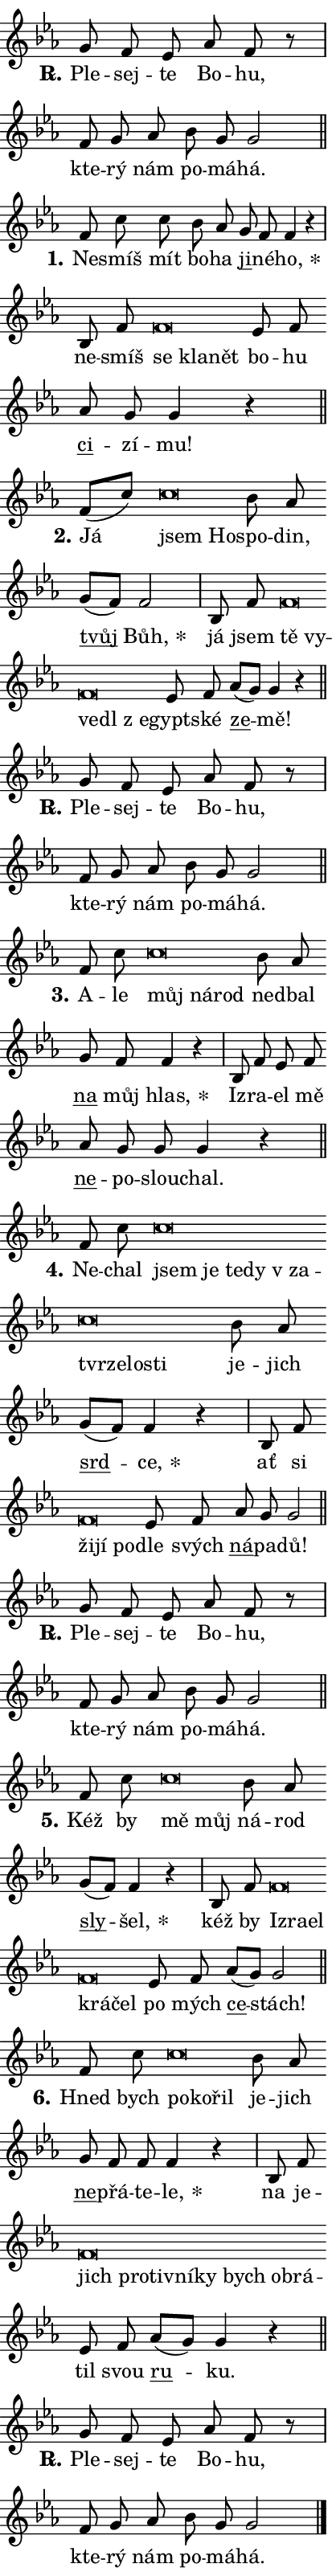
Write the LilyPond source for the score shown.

\version "2.24.0"
\header { tagline = "" }
\paper {
  indent = 0\cm
  top-margin = 0\cm
  right-margin = 0.13\cm % to fit lyric hyphens
  bottom-margin = 0\cm
  left-margin = 0\cm
  paper-width = 7\cm
  page-breaking = #ly:one-page-breaking
  system-system-spacing.basic-distance = #11
  score-system-spacing.basic-distance = #11
  ragged-last = ##f
}


%% Author: Thomas Morley
%% https://lists.gnu.org/archive/html/lilypond-user/2020-05/msg00002.html
#(define (line-position grob)
"Returns position of @var[grob} in current system:
   @code{'start}, if at first time-step
   @code{'end}, if at last time-step
   @code{'middle} otherwise
"
  (let* ((col (ly:item-get-column grob))
         (ln (ly:grob-object col 'left-neighbor))
         (rn (ly:grob-object col 'right-neighbor))
         (col-to-check-left (if (ly:grob? ln) ln col))
         (col-to-check-right (if (ly:grob? rn) rn col))
         (break-dir-left
           (and
             (ly:grob-property col-to-check-left 'non-musical #f)
             (ly:item-break-dir col-to-check-left)))
         (break-dir-right
           (and
             (ly:grob-property col-to-check-right 'non-musical #f)
             (ly:item-break-dir col-to-check-right))))
        (cond ((eqv? 1 break-dir-left) 'start)
              ((eqv? -1 break-dir-right) 'end)
              (else 'middle))))

#(define (tranparent-at-line-position vctor)
  (lambda (grob)
  "Relying on @code{line-position} select the relevant enry from @var{vctor}.
Used to determine transparency,"
    (case (line-position grob)
      ((end) (not (vector-ref vctor 0)))
      ((middle) (not (vector-ref vctor 1)))
      ((start) (not (vector-ref vctor 2))))))

noteHeadBreakVisibility =
#(define-music-function (break-visibility)(vector?)
"Makes @code{NoteHead}s transparent relying on @var{break-visibility}"
#{
  \override NoteHead.transparent =
    #(tranparent-at-line-position break-visibility)
#})

#(define delete-ledgers-for-transparent-note-heads
  (lambda (grob)
    "Reads whether a @code{NoteHead} is transparent.
If so this @code{NoteHead} is removed from @code{'note-heads} from
@var{grob}, which is supposed to be @code{LedgerLineSpanner}.
As a result ledgers are not printed for this @code{NoteHead}"
    (let* ((nhds-array (ly:grob-object grob 'note-heads))
           (nhds-list
             (if (ly:grob-array? nhds-array)
                 (ly:grob-array->list nhds-array)
                 '()))
           ;; Relies on the transparent-property being done before
           ;; Staff.LedgerLineSpanner.after-line-breaking is executed.
           ;; This is fragile ...
           (to-keep
             (remove
               (lambda (nhd)
                 (ly:grob-property nhd 'transparent #f))
               nhds-list)))
      ;; TODO find a better method to iterate over grob-arrays, similiar
      ;; to filter/remove etc for lists
      ;; For now rebuilt from scratch
      (set! (ly:grob-object grob 'note-heads)  '())
      (for-each
        (lambda (nhd)
          (ly:pointer-group-interface::add-grob grob 'note-heads nhd))
        to-keep))))

squashNotes = {
  \override NoteHead.X-extent = #'(-0.2 . 0.2)
  \override NoteHead.Y-extent = #'(-0.75 . 0)
  \override NoteHead.stencil =
    #(lambda (grob)
       (let ((pos (ly:grob-property grob 'staff-position)))
         (begin
           (if (< pos -7) (display "ERROR: Lower brevis then expected\n") (display ""))
           (if (<= pos -6) ly:text-interface::print ly:note-head::print))))
}
unSquashNotes = {
  \revert NoteHead.X-extent
  \revert NoteHead.Y-extent
  \revert NoteHead.stencil
}

hideNotes = \noteHeadBreakVisibility #begin-of-line-visible
unHideNotes = \noteHeadBreakVisibility #all-visible

% work-around for resetting accidentals
% https://lilypond.org/doc/v2.23/Documentation/notation/displaying-rhythms#unmetered-music
cadenzaMeasure = {
  \cadenzaOff
  \partial 1024 s1024
  \cadenzaOn
}

#(define-markup-command (accent layout props text) (markup?)
  "Underline accented syllable"
  (interpret-markup layout props
    #{\markup \override #'(offset . 4.3) \underline { #text }#}))

responsum = \markup \concat {
  "R" \hspace #-1.05 \path #0.1 #'((moveto 0 0.07) (lineto 0.9 0.8)) \hspace #0.05 "."
}

spaceSize = #0.6828661417322834 % exact space size for TeX Gyre Schola

\layout {
  \context {
    \Staff
    \remove "Time_signature_engraver"
    \override LedgerLineSpanner.after-line-breaking = #delete-ledgers-for-transparent-note-heads
  }
  \context {
    \Lyrics {
      \override LyricSpace.minimum-distance = \spaceSize
      \override LyricText.font-name = #"TeX Gyre Schola"
      \override LyricText.font-size = 1
      \override StanzaNumber.font-name = #"TeX Gyre Schola Bold"
      \override StanzaNumber.font-size = 1
    }
  }
  \context {
    \Score 
    \override NoteHead.text =
      #(lambda (grob) 
        (let ((pos (ly:grob-property grob 'staff-position)))
          #{\markup {
            \combine
              \halign #-0.55 \raise #(if (= pos -6) 0 0.5) \override #'(thickness . 2) \draw-line #'(3.2 . 0)
              \musicglyph "noteheads.sM1"
          }#}))
  }
}

% magnetic-lyrics.ily
%
%   written by
%     Jean Abou Samra <jean@abou-samra.fr>
%     Werner Lemberg <wl@gnu.org>
%
%   adapted by
%     Jiri Hon <jiri.hon@gmail.com>
%
% Version 2022-Apr-15

% https://www.mail-archive.com/lilypond-user@gnu.org/msg149350.html

#(define (Left_hyphen_pointer_engraver context)
   "Collect syllable-hyphen-syllable occurrences in lyrics and store
them in properties.  This engraver only looks to the left.  For
example, if the lyrics input is @code{foo -- bar}, it does the
following.

@itemize @bullet
@item
Set the @code{text} property of the @code{LyricHyphen} grob between
@q{foo} and @q{bar} to @code{foo}.

@item
Set the @code{left-hyphen} property of the @code{LyricText} grob with
text @q{foo} to the @code{LyricHyphen} grob between @q{foo} and
@q{bar}.
@end itemize

Use this auxiliary engraver in combination with the
@code{lyric-@/text::@/apply-@/magnetic-@/offset!} hook."
   (let ((hyphen #f)
         (text #f))
     (make-engraver
      (acknowledgers
       ((lyric-syllable-interface engraver grob source-engraver)
        (set! text grob)))
      (end-acknowledgers
       ((lyric-hyphen-interface engraver grob source-engraver)
        ;(when (not (grob::has-interface grob 'lyric-space-interface))
          (set! hyphen grob)));)
      ((stop-translation-timestep engraver)
       (when (and text hyphen)
         (ly:grob-set-object! text 'left-hyphen hyphen))
       (set! text #f)
       (set! hyphen #f)))))

#(define (lyric-text::apply-magnetic-offset! grob)
   "If the space between two syllables is less than the value in
property @code{LyricText@/.details@/.squash-threshold}, move the right
syllable to the left so that it gets concatenated with the left
syllable.

Use this function as a hook for
@code{LyricText@/.after-@/line-@/breaking} if the
@code{Left_@/hyphen_@/pointer_@/engraver} is active."
   (let ((hyphen (ly:grob-object grob 'left-hyphen #f)))
     (when hyphen
       (let ((left-text (ly:spanner-bound hyphen LEFT)))
         (when (grob::has-interface left-text 'lyric-syllable-interface)
           (let* ((common (ly:grob-common-refpoint grob left-text X))
                  (this-x-ext (ly:grob-extent grob common X))
                  (left-x-ext
                   (begin
                     ;; Trigger magnetism for left-text.
                     (ly:grob-property left-text 'after-line-breaking)
                     (ly:grob-extent left-text common X)))
                  ;; `delta` is the gap width between two syllables.
                  (delta (- (interval-start this-x-ext)
                            (interval-end left-x-ext)))
                  (details (ly:grob-property grob 'details))
                  (threshold (assoc-get 'squash-threshold details 0.2)))
             (when (< delta threshold)
               (let* (;; We have to manipulate the input text so that
                      ;; ligatures crossing syllable boundaries are not
                      ;; disabled.  For languages based on the Latin
                      ;; script this is essentially a beautification.
                      ;; However, for non-Western scripts it can be a
                      ;; necessity.
                      (lt (ly:grob-property left-text 'text))
                      (rt (ly:grob-property grob 'text))
                      (is-space (grob::has-interface hyphen 'lyric-space-interface))
                      (space (if is-space " " ""))
                      (extra-delta (if is-space spaceSize 0))
                      ;; Append new syllable.
                      (ltrt-space (if (and (string? lt) (string? rt))
                                (string-append lt space rt)
                                (make-concat-markup (list lt space rt))))
                      ;; Right-align `ltrt` to the right side.
                      (ltrt-space-markup (grob-interpret-markup
                               grob
                               (make-translate-markup
                                (cons (interval-length this-x-ext) 0)
                                (make-right-align-markup ltrt-space)))))
                 (begin
                   ;; Don't print `left-text`.
                   (ly:grob-set-property! left-text 'stencil #f)
                   ;; Set text and stencil (which holds all collected
                   ;; syllables so far) and shift it to the left.
                   (ly:grob-set-property! grob 'text ltrt-space)
                   (ly:grob-set-property! grob 'stencil ltrt-space-markup)
                   (ly:grob-translate-axis! grob (- (- delta extra-delta)) X))))))))))


#(define (lyric-hyphen::displace-bounds-first grob)
   ;; Make very sure this callback isn't triggered too early.
   (let ((left (ly:spanner-bound grob LEFT))
         (right (ly:spanner-bound grob RIGHT)))
     (ly:grob-property left 'after-line-breaking)
     (ly:grob-property right 'after-line-breaking)
     (ly:lyric-hyphen::print grob)))

squashThreshold = #0.4

\layout {
  \context {
    \Lyrics
    \consists #Left_hyphen_pointer_engraver
    \override LyricText.after-line-breaking =
      #lyric-text::apply-magnetic-offset!
    \override LyricHyphen.stencil = #lyric-hyphen::displace-bounds-first
    \override LyricText.details.squash-threshold = \squashThreshold
    \override LyricHyphen.minimum-distance = 0
    \override LyricHyphen.minimum-length = \squashThreshold
  }
}

squashText = \override LyricText.details.squash-threshold = 9999
unSquashText = \override LyricText.details.squash-threshold = \squashThreshold

leftText = \override LyricText.self-alignment-X = #LEFT
unLeftText = \revert LyricText.self-alignment-X

starOffset = #(lambda (grob) 
                (let ((x_offset (ly:self-alignment-interface::aligned-on-x-parent grob)))
                  (if (= x_offset 0) 0 (+ x_offset 1.2))))

star = #(define-music-function (syllable)(string?)
"Append star separator at the end of a syllable"
#{
  \once \override LyricText.X-offset = #starOffset
  \lyricmode { \markup {
    #syllable
    \override #'((font-name . "TeX Gyre Schola Bold")) \hspace #0.2 \lower #0.65 \larger "*"
  } }
#})

starAccent = #(define-music-function (syllable)(string?)
"Append star separator at the end of a syllable and make accent"
#{
  \once \override LyricText.X-offset = #starOffset
  \lyricmode { \markup {
    \accent #syllable
    \override #'((font-name . "TeX Gyre Schola Bold")) \hspace #0.2 \lower #0.65 \larger "*"
  } }
#})

breath = #(define-music-function (syllable)(string?)
"Append breathing indicator at the end of a syllable"
#{
  \lyricmode { \markup { #syllable "+" } }
#})

optionalBreath = #(define-music-function (syllable)(string?)
"Append optional breathing indicator at the end of a syllable"
#{
  \lyricmode { \markup { #syllable "(+)" } }
#})


\score {
    <<
        \new Voice = "melody" { \cadenzaOn \key es \major \relative { g'8 f es as f r \cadenzaMeasure \bar "|" f g as \bar "" bes g g2 \cadenzaMeasure \bar "||" \break } }
        \new Lyrics \lyricsto "melody" { \lyricmode { \set stanza = \responsum
Ple -- sej -- te Bo -- hu, kte -- rý nám po -- má -- há. } }
    >>
    \layout {}
}

\score {
    <<
        \new Voice = "melody" { \cadenzaOn \key es \major \relative { f'8 c' \bar "" c bes8 as \bar "" g f f4 r \cadenzaMeasure \bar "|" bes,8 f' \bar "" \squashNotes f\breve*1/16 \hideNotes \breve*1/16 \breve*1/16 \bar "" \unHideNotes \unSquashNotes es8 f \bar "" as g g4 r \cadenzaMeasure \bar "||" \break } }
        \new Lyrics \lyricsto "melody" { \lyricmode { \set stanza = "1."
Ne -- smíš mít bo -- ha \markup \accent ji -- né -- \star ho, ne -- smíš \leftText se \squashText kla -- nět \unLeftText \unSquashText bo -- hu \markup \accent ci -- zí -- mu! } }
    >>
    \layout {}
}

\score {
    <<
        \new Voice = "melody" { \cadenzaOn \key es \major \relative { f'8[( c')] \squashNotes c\breve*1/16 \hideNotes \breve*1/16 \bar "" \unHideNotes \unSquashNotes bes8 as \bar "" g[( f)] f2 \cadenzaMeasure \bar "|" bes,8 f' \bar "" \squashNotes f\breve*1/16 \hideNotes \breve*1/16 \bar "" \breve*1/16 \bar "" \breve*1/16 \breve*1/16 \bar "" \unHideNotes \unSquashNotes es8 f \bar "" as[( g)] g4 r \cadenzaMeasure \bar "||" \break } }
        \new Lyrics \lyricsto "melody" { \lyricmode { \set stanza = "2."
Já \leftText jsem \squashText Ho -- \unLeftText \unSquashText spo -- din, \markup \accent tvůj \star Bůh, já jsem \leftText tě \squashText vy -- ve -- dl "z e" -- \unLeftText \unSquashText gypt -- ské \markup \accent ze -- mě! } }
    >>
    \layout {}
}

\score {
    <<
        \new Voice = "melody" { \cadenzaOn \key es \major \relative { g'8 f es as f r \cadenzaMeasure \bar "|" f g as \bar "" bes g g2 \cadenzaMeasure \bar "||" \break } }
        \new Lyrics \lyricsto "melody" { \lyricmode { \set stanza = \responsum
Ple -- sej -- te Bo -- hu, kte -- rý nám po -- má -- há. } }
    >>
    \layout {}
}

\score {
    <<
        \new Voice = "melody" { \cadenzaOn \key es \major \relative { f'8 c' \bar "" \squashNotes c\breve*1/16 \hideNotes \breve*1/16 \breve*1/16 \bar "" \unHideNotes \unSquashNotes bes8 as \bar "" g f f4 r \cadenzaMeasure \bar "|" bes,8 f'8 es8 f \bar "" as g g g4 r \cadenzaMeasure \bar "||" \break } }
        \new Lyrics \lyricsto "melody" { \lyricmode { \set stanza = "3."
A -- le \leftText můj \squashText ná -- rod \unLeftText \unSquashText ne -- dbal \markup \accent na můj \star hlas, Iz -- ra -- el mě \markup \accent ne -- po -- slou -- chal. } }
    >>
    \layout {}
}

\score {
    <<
        \new Voice = "melody" { \cadenzaOn \key es \major \relative { f'8 c' \bar "" \squashNotes c\breve*1/16 \hideNotes \breve*1/16 \bar "" \breve*1/16 \bar "" \breve*1/16 \bar "" \breve*1/16 \bar "" \breve*1/16 \bar "" \breve*1/16 \bar "" \breve*1/16 \breve*1/16 \bar "" \unHideNotes \unSquashNotes bes8 as \bar "" g[( f)] f4 r \cadenzaMeasure \bar "|" bes,8 f' \bar "" \squashNotes f\breve*1/16 \hideNotes \breve*1/16 \breve*1/16 \bar "" \unHideNotes \unSquashNotes es8 f \bar "" as g g2 \cadenzaMeasure \bar "||" \break } }
        \new Lyrics \lyricsto "melody" { \lyricmode { \set stanza = "4."
Ne -- chal \leftText jsem \squashText je te -- dy "v za" -- tvr -- ze -- lo -- sti \unLeftText \unSquashText je -- jich \markup \accent srd -- \star ce, ať si \leftText ži -- \squashText jí po -- \unLeftText \unSquashText dle svých \markup \accent ná -- pa -- dů! } }
    >>
    \layout {}
}

\score {
    <<
        \new Voice = "melody" { \cadenzaOn \key es \major \relative { g'8 f es as f r \cadenzaMeasure \bar "|" f g as \bar "" bes g g2 \cadenzaMeasure \bar "||" \break } }
        \new Lyrics \lyricsto "melody" { \lyricmode { \set stanza = \responsum
Ple -- sej -- te Bo -- hu, kte -- rý nám po -- má -- há. } }
    >>
    \layout {}
}

\score {
    <<
        \new Voice = "melody" { \cadenzaOn \key es \major \relative { f'8 c' \bar "" \squashNotes c\breve*1/16 \hideNotes \breve*1/16 \bar "" \unHideNotes \unSquashNotes bes8 as \bar "" g[( f)] f4 r \cadenzaMeasure \bar "|" bes,8 f' \bar "" \squashNotes f\breve*1/16 \hideNotes \breve*1/16 \bar "" \breve*1/16 \bar "" \breve*1/16 \breve*1/16 \bar "" \unHideNotes \unSquashNotes es8 f \bar "" as[( g)] g2 \cadenzaMeasure \bar "||" \break } }
        \new Lyrics \lyricsto "melody" { \lyricmode { \set stanza = "5."
Kéž by \leftText mě \squashText můj \unLeftText \unSquashText ná -- rod \markup \accent sly -- \star šel, kéž by \leftText Iz -- \squashText ra -- el krá -- čel \unLeftText \unSquashText po mých \markup \accent ce -- stách! } }
    >>
    \layout {}
}

\score {
    <<
        \new Voice = "melody" { \cadenzaOn \key es \major \relative { f'8 c' \bar "" \squashNotes c\breve*1/16 \hideNotes \breve*1/16 \breve*1/16 \bar "" \unHideNotes \unSquashNotes bes8 as \bar "" g f f f4 r \cadenzaMeasure \bar "|" bes,8 f' \bar "" \squashNotes f\breve*1/16 \hideNotes \breve*1/16 \bar "" \breve*1/16 \bar "" \breve*1/16 \bar "" \breve*1/16 \bar "" \breve*1/16 \bar "" \breve*1/16 \breve*1/16 \bar "" \unHideNotes \unSquashNotes es8 f \bar "" as[( g)] g4 r \cadenzaMeasure \bar "||" \break } }
        \new Lyrics \lyricsto "melody" { \lyricmode { \set stanza = "6."
Hned bych \leftText po -- \squashText ko -- řil \unLeftText \unSquashText je -- jich \markup \accent ne -- přá -- te -- \star le, na je -- \leftText jich \squashText pro -- tiv -- ní -- ky bych ob -- rá -- \unLeftText \unSquashText til svou \markup \accent ru -- ku. } }
    >>
    \layout {}
}

\score {
    <<
        \new Voice = "melody" { \cadenzaOn \key es \major \relative { g'8 f es as f r \cadenzaMeasure \bar "|" f g as \bar "" bes g g2 \cadenzaMeasure \bar "||" \break } \bar "|." }
        \new Lyrics \lyricsto "melody" { \lyricmode { \set stanza = \responsum
Ple -- sej -- te Bo -- hu, kte -- rý nám po -- má -- há. } }
    >>
    \layout {}
}
